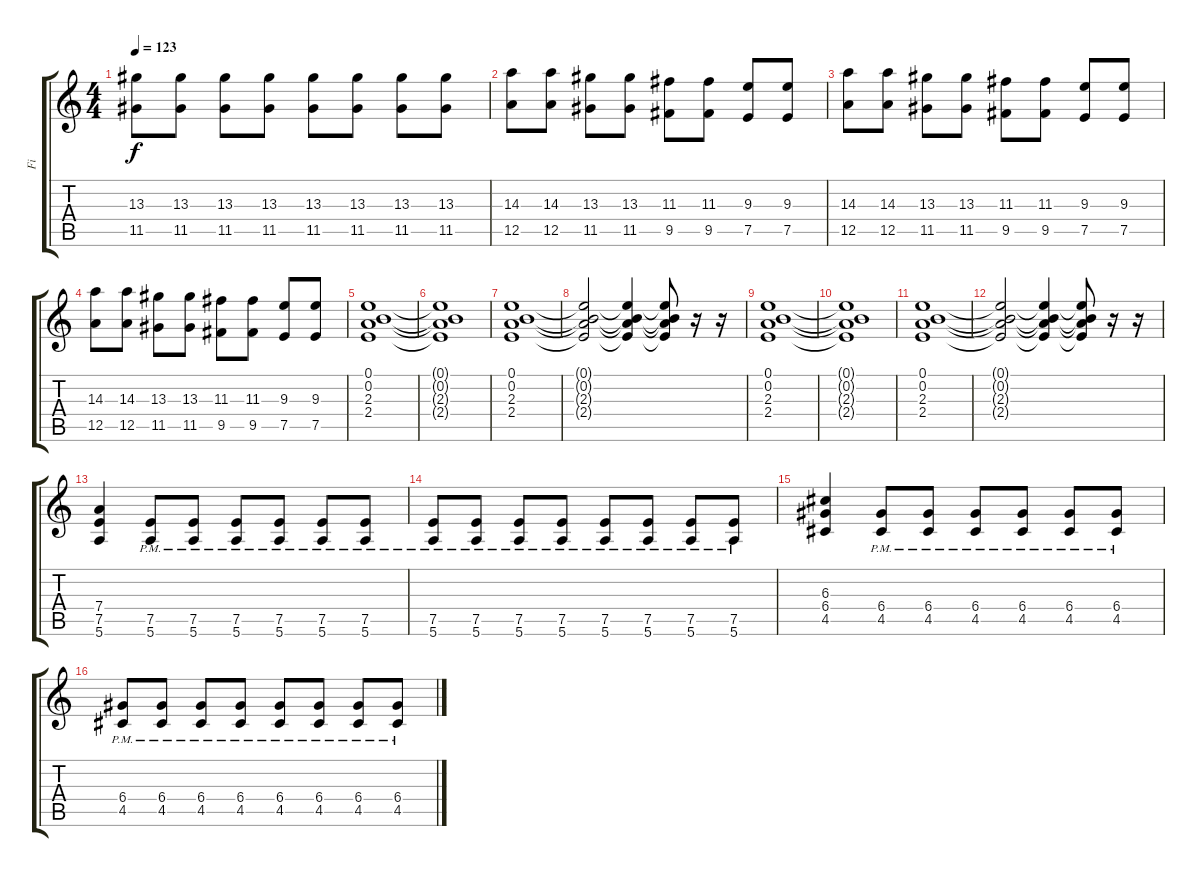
\track ("Fi" "Fi") {instrument distortionguitar}
\staff {score tabs}
\tuning (E4 B3 G3 D3 A2 E2) {hide}
\ts (4 4)
\tempo 123
\clef g2
\ks c
(13.3 11.5).8{dy f} (13.3 11.5).8 (13.3 11.5).8 (13.3 11.5).8 (13.3 11.5).8 (13.3 11.5).8 (13.3 11.5).8 (13.3 11.5).8 |
(14.3 12.5).8 (14.3 12.5).8 (13.3 11.5).8 (13.3 11.5).8 (11.3 9.5).8 (11.3 9.5).8 (9.3 7.5).8 (9.3 7.5).8 |
(14.3 12.5).8 (14.3 12.5).8 (13.3 11.5).8 (13.3 11.5).8 (11.3 9.5).8 (11.3 9.5).8 (9.3 7.5).8 (9.3 7.5).8 |
(14.3 12.5).8 (14.3 12.5).8 (13.3 11.5).8 (13.3 11.5).8 (11.3 9.5).8 (11.3 9.5).8 (9.3 7.5).8 (9.3 7.5).8 |
(0.1 0.2 2.3 2.4).1 |
(0.1{t} 0.2{t} 2.3{t} 2.4{t}).1 |
(0.1 0.2 2.3 2.4).1 |
(0.1{t} 0.2{t} 2.3{t} 2.4{t}).2 (0.1{t} 0.2{t} 2.3{t} 2.4{t}).4 (0.1{t} 0.2{t} 2.3{t} 2.4{t}).8 r.16 r.16 |
(0.1 0.2 2.3 2.4).1 |
(0.1{t} 0.2{t} 2.3{t} 2.4{t}).1 |
(0.1 0.2 2.3 2.4).1 |
(0.1{t} 0.2{t} 2.3{t} 2.4{t}).2 (0.1{t} 0.2{t} 2.3{t} 2.4{t}).4 (0.1{t} 0.2{t} 2.3{t} 2.4{t}).8 r.16 r.16 |
(7.4 7.5 5.6).4 (7.5{pm} 5.6{pm}).8 (7.5{pm} 5.6{pm}).8 (7.5{pm} 5.6{pm}).8 (7.5{pm} 5.6{pm}).8 (7.5{pm} 5.6{pm}).8 (7.5{pm} 5.6{pm}).8 |
(7.5{pm} 5.6{pm}).8 (7.5{pm} 5.6{pm}).8 (7.5{pm} 5.6{pm}).8 (7.5{pm} 5.6{pm}).8 (7.5{pm} 5.6{pm}).8 (7.5{pm} 5.6{pm}).8 (7.5{pm} 5.6{pm}).8 (7.5{pm} 5.6{pm}).8 |
(6.3 6.4 4.5).4 (6.4{pm} 4.5{pm}).8 (6.4{pm} 4.5{pm}).8 (6.4{pm} 4.5{pm}).8 (6.4{pm} 4.5{pm}).8 (6.4{pm} 4.5{pm}).8 (6.4{pm} 4.5{pm}).8 |
(6.4{pm} 4.5{pm}).8 (6.4{pm} 4.5{pm}).8 (6.4{pm} 4.5{pm}).8 (6.4{pm} 4.5{pm}).8 (6.4{pm} 4.5{pm}).8 (6.4{pm} 4.5{pm}).8 (6.4{pm} 4.5{pm}).8 (6.4{pm} 4.5{pm}).8
